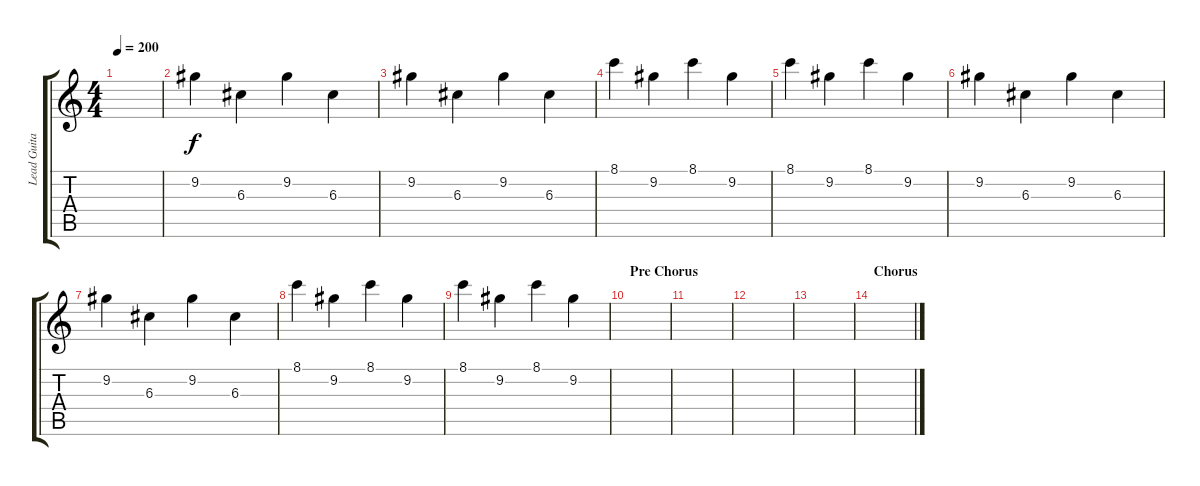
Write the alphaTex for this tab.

\track ("Lead Guitar" "Lead Guita") {instrument overdrivenguitar}
\staff {score tabs}
\tuning (E4 B3 G3 D3 A2 E2) {hide}
\ts (4 4)
\tempo 200
\clef g2
\ks c
|
9.2.4 6.3.4 9.2.4 6.3.4 |
9.2.4 6.3.4 9.2.4 6.3.4 |
8.1.4 9.2.4 8.1.4 9.2.4 |
8.1.4 9.2.4 8.1.4 9.2.4 |
9.2.4 6.3.4 9.2.4 6.3.4 |
9.2.4 6.3.4 9.2.4 6.3.4 |
8.1.4 9.2.4 8.1.4 9.2.4 |
8.1.4 9.2.4 8.1.4 9.2.4 |
\section ("" "Pre Chorus")
|
|
|
|
\section ("" "Chorus")
